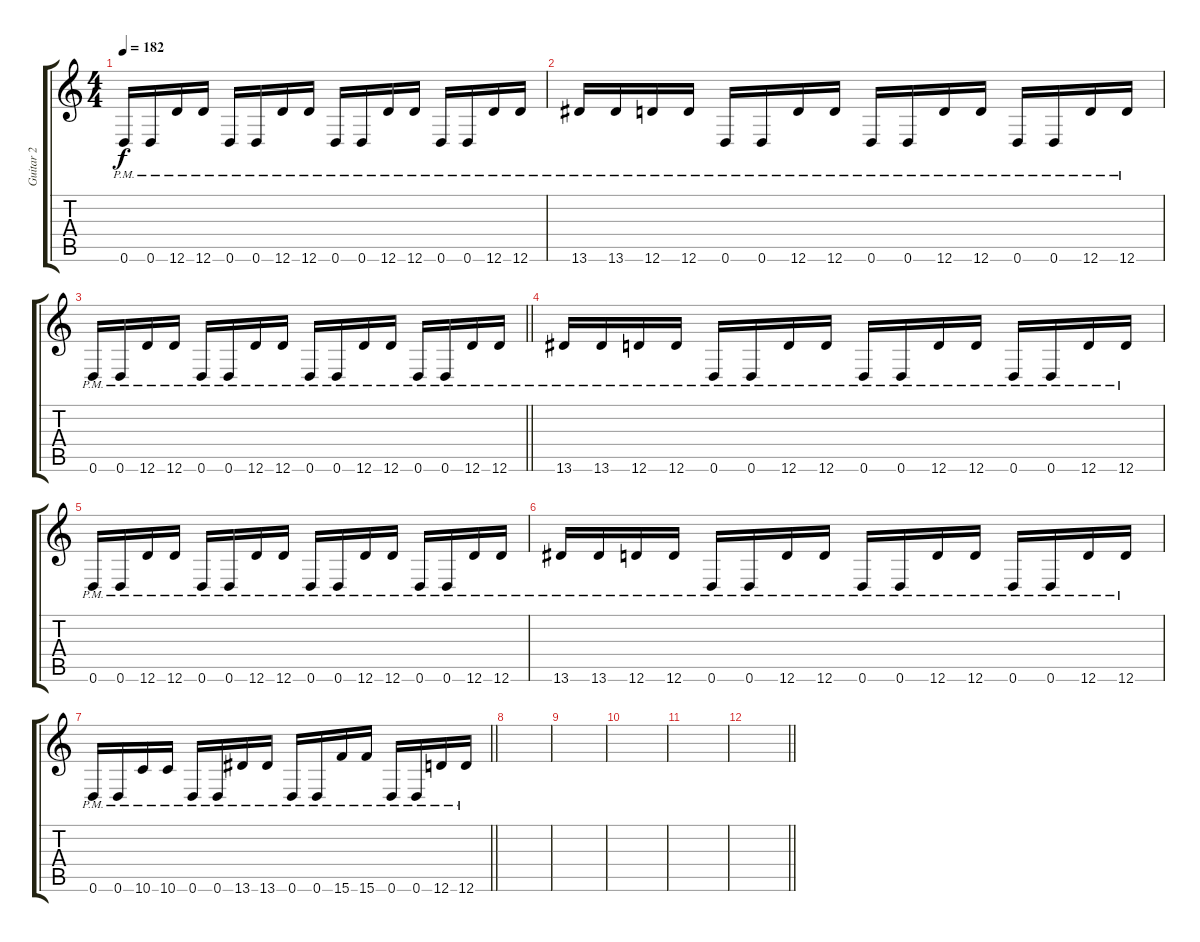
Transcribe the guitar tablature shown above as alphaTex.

\track ("Guitar 2" "Guitar 2") {instrument distortionguitar}
\staff {score tabs}
\tuning (E4 B3 G3 D3 A2 D2) {hide}
\ts (4 4)
\tempo 182
\clef g2
\ks c
0.6{pm}.16{dy f} 0.6{pm}.16 12.6{pm}.16 12.6{pm}.16 0.6{pm}.16 0.6{pm}.16 12.6{pm}.16 12.6{pm}.16 0.6{pm}.16 0.6{pm}.16 12.6{pm}.16 12.6{pm}.16 0.6{pm}.16 0.6{pm}.16 12.6{pm}.16 12.6{pm}.16 |
13.6{pm}.16 13.6{pm}.16 12.6{pm}.16 12.6{pm}.16 0.6{pm}.16 0.6{pm}.16 12.6{pm}.16 12.6{pm}.16 0.6{pm}.16 0.6{pm}.16 12.6{pm}.16 12.6{pm}.16 0.6{pm}.16 0.6{pm}.16 12.6{pm}.16 12.6{pm}.16 |
\barLineRight lightlight
0.6{pm}.16 0.6{pm}.16 12.6{pm}.16 12.6{pm}.16 0.6{pm}.16 0.6{pm}.16 12.6{pm}.16 12.6{pm}.16 0.6{pm}.16 0.6{pm}.16 12.6{pm}.16 12.6{pm}.16 0.6{pm}.16 0.6{pm}.16 12.6{pm}.16 12.6{pm}.16 |
13.6{pm}.16 13.6{pm}.16 12.6{pm}.16 12.6{pm}.16 0.6{pm}.16 0.6{pm}.16 12.6{pm}.16 12.6{pm}.16 0.6{pm}.16 0.6{pm}.16 12.6{pm}.16 12.6{pm}.16 0.6{pm}.16 0.6{pm}.16 12.6{pm}.16 12.6{pm}.16 |
0.6{pm}.16 0.6{pm}.16 12.6{pm}.16 12.6{pm}.16 0.6{pm}.16 0.6{pm}.16 12.6{pm}.16 12.6{pm}.16 0.6{pm}.16 0.6{pm}.16 12.6{pm}.16 12.6{pm}.16 0.6{pm}.16 0.6{pm}.16 12.6{pm}.16 12.6{pm}.16 |
13.6{pm}.16 13.6{pm}.16 12.6{pm}.16 12.6{pm}.16 0.6{pm}.16 0.6{pm}.16 12.6{pm}.16 12.6{pm}.16 0.6{pm}.16 0.6{pm}.16 12.6{pm}.16 12.6{pm}.16 0.6{pm}.16 0.6{pm}.16 12.6{pm}.16 12.6{pm}.16 |
\barLineRight lightlight
0.6{pm}.16 0.6{pm}.16 10.6{pm}.16 10.6{pm}.16 0.6{pm}.16 0.6{pm}.16 13.6{pm}.16 13.6{pm}.16 0.6{pm}.16 0.6{pm}.16 15.6{pm}.16 15.6{pm}.16 0.6{pm}.16 0.6{pm}.16 12.6{pm}.16 12.6{pm}.16 |
|
|
|
|
\barLineRight lightlight
